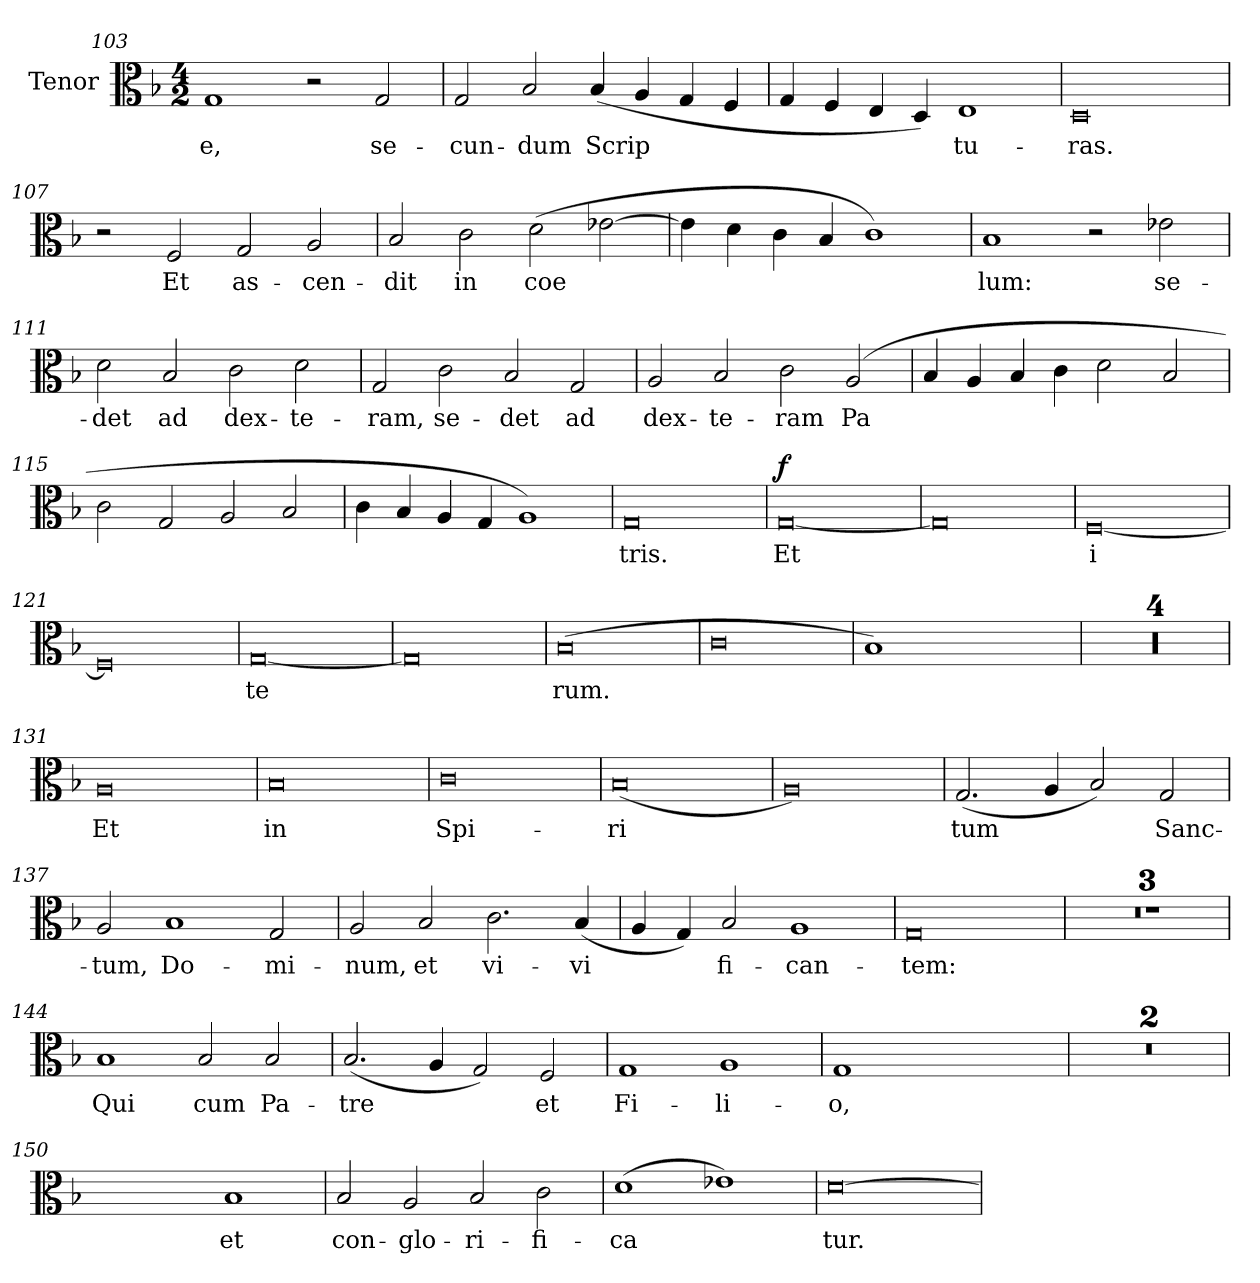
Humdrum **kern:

**kern	**text	**dynam
*part1	*part1	*part1
*staff1	*staff1	*staff1
*I"Tenor	*	*
*I'T	*	*
!!LO:LB:g=z
*clefC3	*	*
*k[b-]	*	*
*M4/2	*	*
=103	=103	=103
!	!LO:LY:b	!
1G	e,	.
2r	.	.
!	!LO:LY:b	!
2G/	se-	.
!!LO:LB:g=z
=104	=104	=104
!	!LO:LY:b	!
2G/	cun-	.
!	!LO:LY:b	!
2B-/	dum	.
!	!LO:LY:b	!
(4B-/	Scrip	.
4A/	.	.
4G/	.	.
4F/	.	.
=105	=105	=105
4G/	.	.
4F/	.	.
4E/	.	.
4D/)	.	.
!	!LO:LY:b	!
1E	tu-	.
=106	=106	=106
!	!LO:LY:b	!
0D	ras.	.
=107	=107	=107
2r	.	.
!	!LO:LY:b	!
2F/	Et	.
!	!LO:LY:b	!
2G/	as-	.
!	!LO:LY:b	!
2A/	cen-	.
=108	=108	=108
!	!LO:LY:b	!
2B-/	dit	.
!	!LO:LY:b	!
2c\	in	.
!	!LO:LY:b	!
(2d\	coe	.
[2e-X\	.	.
!!LO:LB:g=z
=109	=109	=109
4e-\]	.	.
4d\	.	.
4c\	.	.
4B-/	.	.
1c)	.	.
!!LO:LB:g=z
=110	=110	=110
!	!LO:LY:b	!
1B-	lum:	.
2r	.	.
!	!LO:LY:b	!
2e-X\	se-	.
!!LO:LB:g=z
=111	=111	=111
!	!LO:LY:b	!
2d\	det	.
!	!LO:LY:b	!
2B-/	ad	.
!	!LO:LY:b	!
2c\	dex-	.
!	!LO:LY:b	!
2d\	te-	.
=112	=112	=112
!	!LO:LY:b	!
2G/	ram,	.
!	!LO:LY:b	!
2c\	se-	.
!	!LO:LY:b	!
2B-/	det	.
!	!LO:LY:b	!
2G/	ad	.
=113	=113	=113
!	!LO:LY:b	!
2A/	dex-	.
!	!LO:LY:b	!
2B-/	te-	.
!	!LO:LY:b	!
2c\	ram	.
!	!LO:LY:b	!
(2A/	Pa	.
=114	=114	=114
4B-/	.	.
4A/	.	.
4B-/	.	.
4c\	.	.
2d\	.	.
2B-/	.	.
!!LO:PB:g=z
=115	=115	=115
2c\	.	.
2G/	.	.
2A/	.	.
2B-/	.	.
=116	=116	=116
4c\	.	.
4B-/	.	.
4A/	.	.
4G/	.	.
1A)	.	.
=117	=117	=117
!	!LO:LY:b	!
0G	tris.	.
!!LO:LB:g=z
=118	=118	=118
!	!LO:LY:b	!LO:DY:b
[0G	Et	f
=119	=119	=119
0G]	.	.
=120	=120	=120
!	!LO:LY:b	!
[0F	i	.
=121	=121	=121
0F]	.	.
=122	=122	=122
!	!LO:LY:b	!
[0G	te	.
=123	=123	=123
0G]	.	.
!!LO:LB:g=z
=124	=124	=124
!	!LO:LY:b	!
(0B-	rum.	.
=125	=125	=125
0c	.	.
=126	=126	=126
1B-)	.	.
2ryy	.	.
2ryy	.	.
=127	=127	=127
0r	.	.
=128	=128	=128
0r	.	.
=129	=129	=129
0r	.	.
=130	=130	=130
0r	.	.
!!LO:LB:g=z
=131	=131	=131
!	!LO:LY:b	!
0A	Et	.
=132	=132	=132
!	!LO:LY:b	!
0B-	in	.
=133	=133	=133
!	!LO:LY:b	!
0c	Spi-	.
=134	=134	=134
!	!LO:LY:b	!
(0B-	ri	.
=135	=135	=135
0A)	.	.
!!LO:LB:g=z
=136	=136	=136
!	!LO:LY:b	!
(2.G/	tum	.
4A/	.	.
2B-/)	.	.
!	!LO:LY:b	!
2G/	Sanc-	.
=137	=137	=137
!	!LO:LY:b	!
2A/	tum,	.
!	!LO:LY:b	!
1B-	Do-	.
!	!LO:LY:b	!
2G/	mi-	.
=138	=138	=138
!	!LO:LY:b	!
2A/	num,	.
!	!LO:LY:b	!
2B-/	et	.
!	!LO:LY:b	!
2.c\	vi-	.
!	!LO:LY:b	!
(4B-/	vi	.
=139	=139	=139
4A/	.	.
4G/)	.	.
!	!LO:LY:b	!
2B-/	fi-	.
!	!LO:LY:b	!
1A	can-	.
=140	=140	=140
!	!LO:LY:b	!
0G	tem:	.
!!LO:LB:g=z
=141	=141	=141
0r	.	.
!!LO:LB:g=z
=142	=142	=142
0ryy	.	.
=143	=143	=143
0ryy	.	.
=144	=144	=144
!	!LO:LY:b	!
1B-	Qui	.
!	!LO:LY:b	!
2B-/	cum	.
!	!LO:LY:b	!
2B-/	Pa-	.
=145	=145	=145
!	!LO:LY:b	!
(2.B-/	tre	.
4A/	.	.
2G/)	.	.
!	!LO:LY:b	!
2F/	et	.
=146	=146	=146
!	!LO:LY:b	!
1G	Fi-	.
!	!LO:LY:b	!
1A	li-	.
=147	=147	=147
!	!LO:LY:b	!
1G	o,	.
2ryy	.	.
2ryy	.	.
!!LO:LB:g=z
=148	=148	=148
0ryy	.	.
=149	=149	=149
0ryy	.	.
=150	=150	=150
2ryy	.	.
2ryy	.	.
!	!LO:LY:b	!
1B-	et	.
=151	=151	=151
!	!LO:LY:b	!
2B-/	con-	.
!	!LO:LY:b	!
2A/	glo-	.
!	!LO:LY:b	!
2B-/	ri-	.
!	!LO:LY:b	!
2c\	fi-	.
=152	=152	=152
!	!LO:LY:b	!
(1d	ca	.
1e-X)	.	.
=153	=153	=153
!	!LO:LY:b	!
[0d	tur.	.
=	=	=
*-	*-	*-
